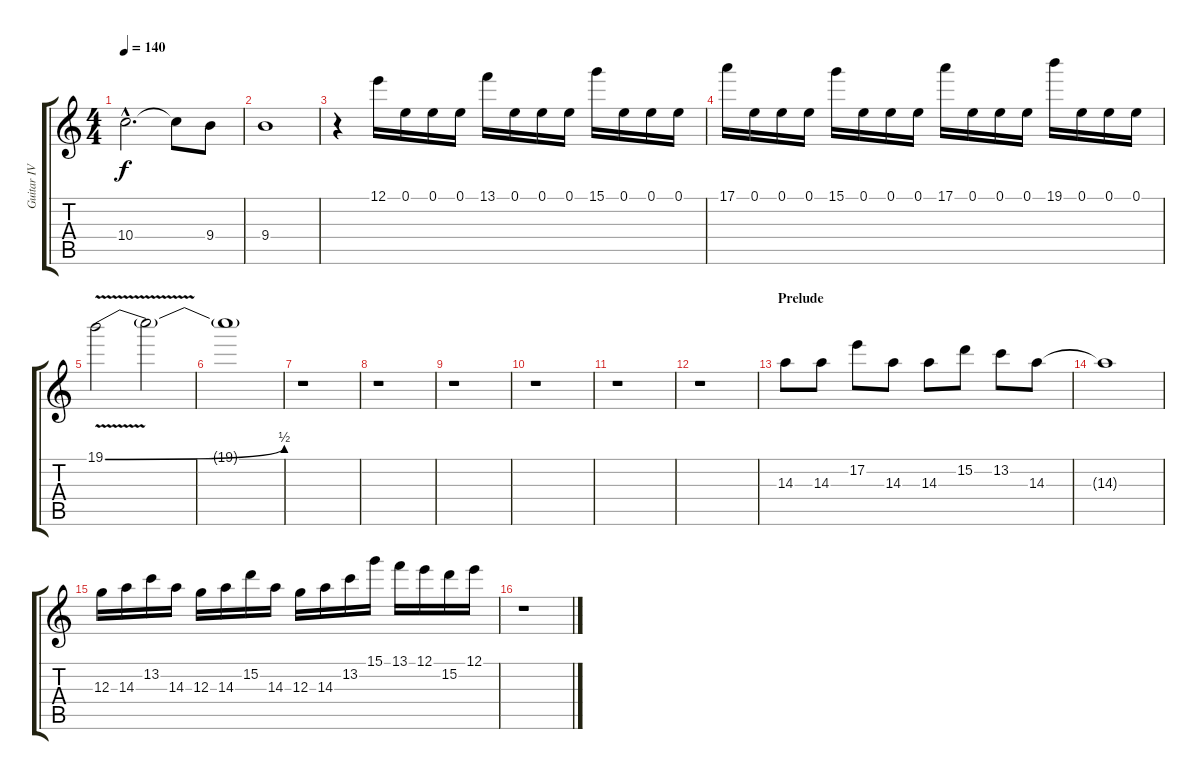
\track ("Guitar IV" "Guitar IV") {instrument overdrivenguitar}
\staff {score tabs}
\tuning (E4 B3 G3 D3 A2 E2) {hide}
\ts (4 4)
\tempo 140
\clef g2
\ks c
10.4{hac}.2{d dy f} 10.4{t}.8 9.4.8 |
9.4.1 |
r.4{volume 7} 12.1.16 0.1.16 0.1.16 0.1.16 13.1.16 0.1.16 0.1.16 0.1.16 15.1.16 0.1.16 0.1.16 0.1.16 |
17.1.16 0.1.16 0.1.16 0.1.16 15.1.16 0.1.16 0.1.16 0.1.16 17.1.16 0.1.16 0.1.16 0.1.16 19.1.16 0.1.16 0.1.16 0.1.16 |
19.1{be (bend 0 0 60 2) v}.2 19.1{t}.2{volume 0} |
19.1{t}.1 |
r.1 |
r.1 |
r.1 |
r.1 |
r.1 |
r.1 |
\section ("" "Prelude")
14.3.8{volume 10 balance 5 instrument overdrivenguitar} 14.3.8 17.2.8 14.3.8 14.3.8 15.2.8 13.2.8 14.3.8 |
14.3{t}.1 |
12.3.16 14.3.16 13.2.16 14.3.16 12.3.16 14.3.16 15.2.16 14.3.16 12.3.16 14.3.16 13.2.16 15.1.16 13.1.16 12.1.16 15.2.16 12.1.16 |
r.1
